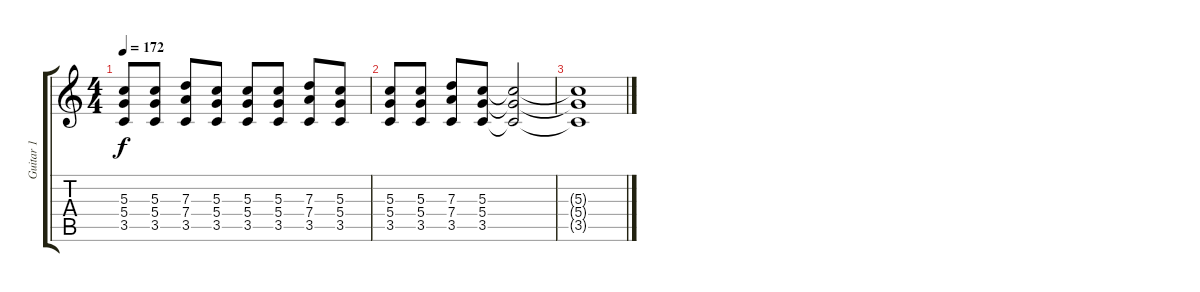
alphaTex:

\track ("Guitar 1" "Guitar 1") {instrument electricguitarclean}
\staff {score tabs}
\tuning (E4 B3 G3 D3 A2 E2) {hide}
\ts (4 4)
\tempo 172
\clef g2
\ks c
(5.3 5.4 3.5).8{dy f} (5.3 5.4 3.5).8 (7.3 7.4 3.5).8 (5.3 5.4 3.5).8 (5.3 5.4 3.5).8 (5.3 5.4 3.5).8 (7.3 7.4 3.5).8 (5.3 5.4 3.5).8 |
(5.3 5.4 3.5).8 (5.3 5.4 3.5).8 (7.3 7.4 3.5).8 (5.3 5.4 3.5).8 (5.3{t} 5.4{t} 3.5{t}).2 |
(5.3{t} 5.4{t} 3.5{t}).1
